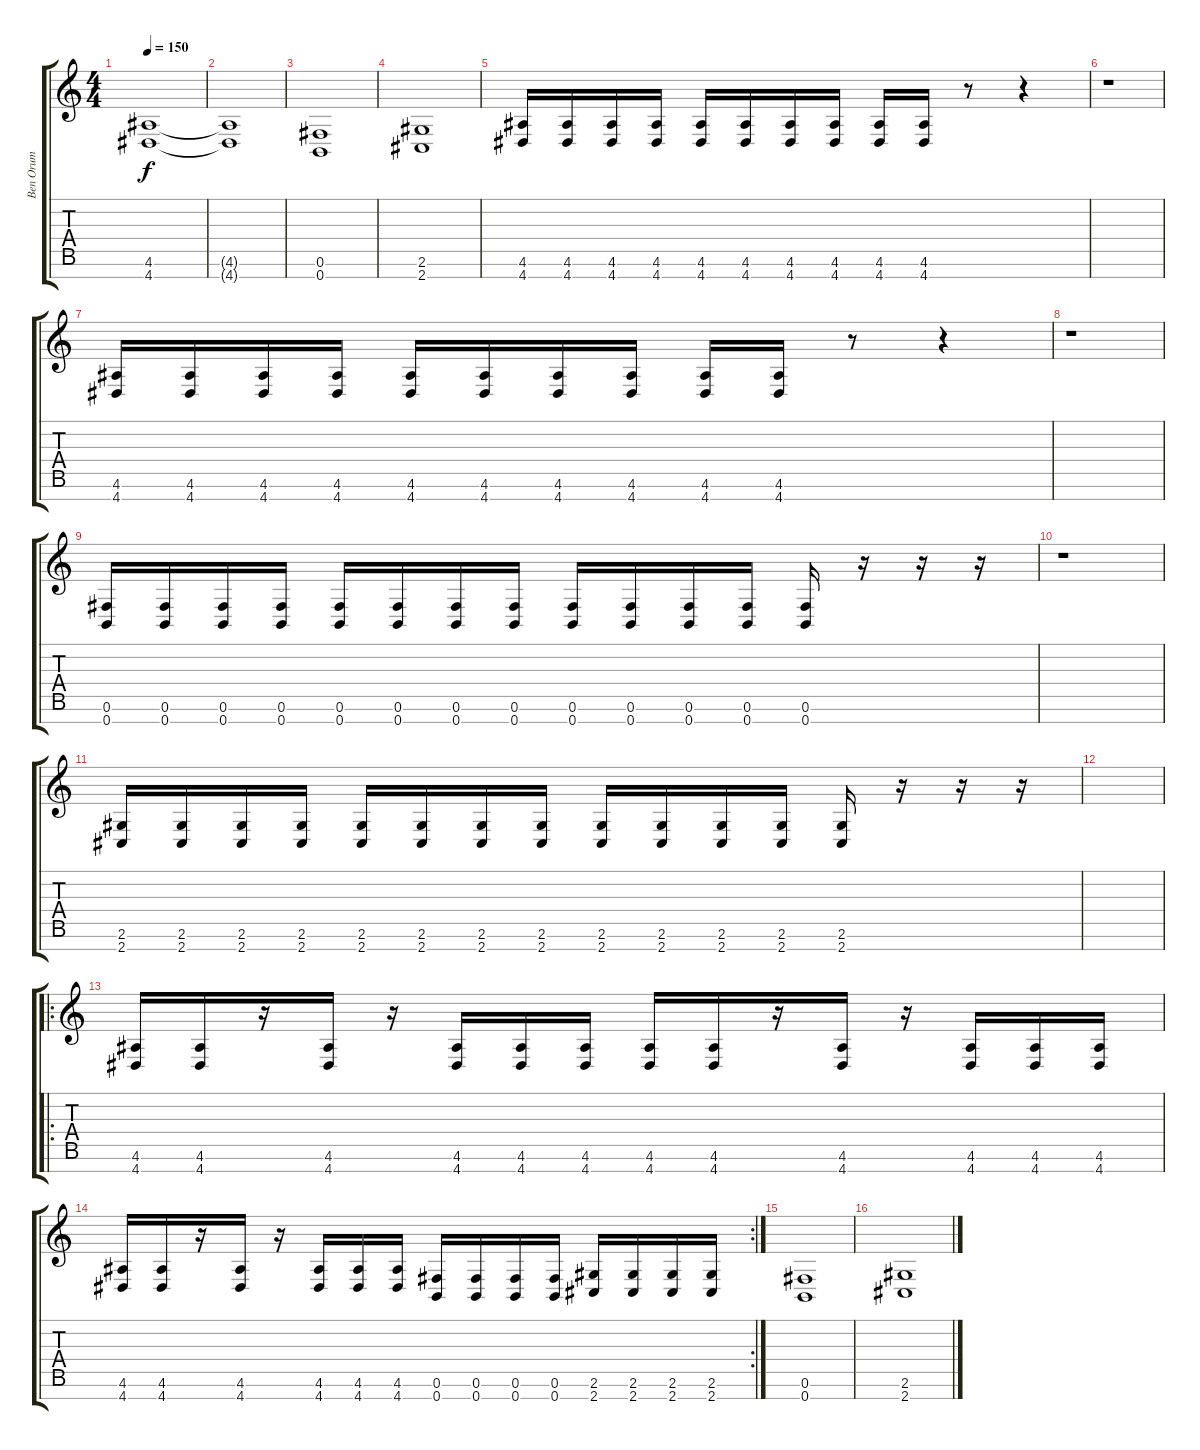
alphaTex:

\track ("Ben Orum" "Ben Orum") {instrument distortionguitar}
\staff {score tabs}
\tuning (Gb4 Db4 A3 E3 B2 Gb2 B1) {hide}
\ts (4 4)
\tempo 150
\clef g2
\ks c
(4.6 4.7).1{dy f} |
(4.6{t} 4.7{t}).1 |
(0.6 0.7).1 |
(2.6 2.7).1 |
(4.6 4.7).16 (4.6 4.7).16 (4.6 4.7).16 (4.6 4.7).16 (4.6 4.7).16 (4.6 4.7).16 (4.6 4.7).16 (4.6 4.7).16 (4.6 4.7).16 (4.6 4.7).16 r.8 r.4 |
r.1 |
(4.6 4.7).16 (4.6 4.7).16 (4.6 4.7).16 (4.6 4.7).16 (4.6 4.7).16 (4.6 4.7).16 (4.6 4.7).16 (4.6 4.7).16 (4.6 4.7).16 (4.6 4.7).16 r.8 r.4 |
r.1 |
(0.6 0.7).16 (0.6 0.7).16 (0.6 0.7).16 (0.6 0.7).16 (0.6 0.7).16 (0.6 0.7).16 (0.6 0.7).16 (0.6 0.7).16 (0.6 0.7).16 (0.6 0.7).16 (0.6 0.7).16 (0.6 0.7).16 (0.6 0.7).16 r.16 r.16 r.16 |
r.1 |
(2.6 2.7).16 (2.6 2.7).16 (2.6 2.7).16 (2.6 2.7).16 (2.6 2.7).16 (2.6 2.7).16 (2.6 2.7).16 (2.6 2.7).16 (2.6 2.7).16 (2.6 2.7).16 (2.6 2.7).16 (2.6 2.7).16 (2.6 2.7).16 r.16 r.16 r.16 |
|
\ro
(4.6 4.7).16 (4.6 4.7).16 r.16 (4.6 4.7).16 r.16 (4.6 4.7).16 (4.6 4.7).16 (4.6 4.7).16 (4.6 4.7).16 (4.6 4.7).16 r.16 (4.6 4.7).16 r.16 (4.6 4.7).16 (4.6 4.7).16 (4.6 4.7).16 |
\rc 2
(4.6 4.7).16 (4.6 4.7).16 r.16 (4.6 4.7).16 r.16 (4.6 4.7).16 (4.6 4.7).16 (4.6 4.7).16 (0.6 0.7).16 (0.6 0.7).16 (0.6 0.7).16 (0.6 0.7).16 (2.6 2.7).16 (2.6 2.7).16 (2.6 2.7).16 (2.6 2.7).16 |
(0.6 0.7).1 |
(2.6 2.7).1
